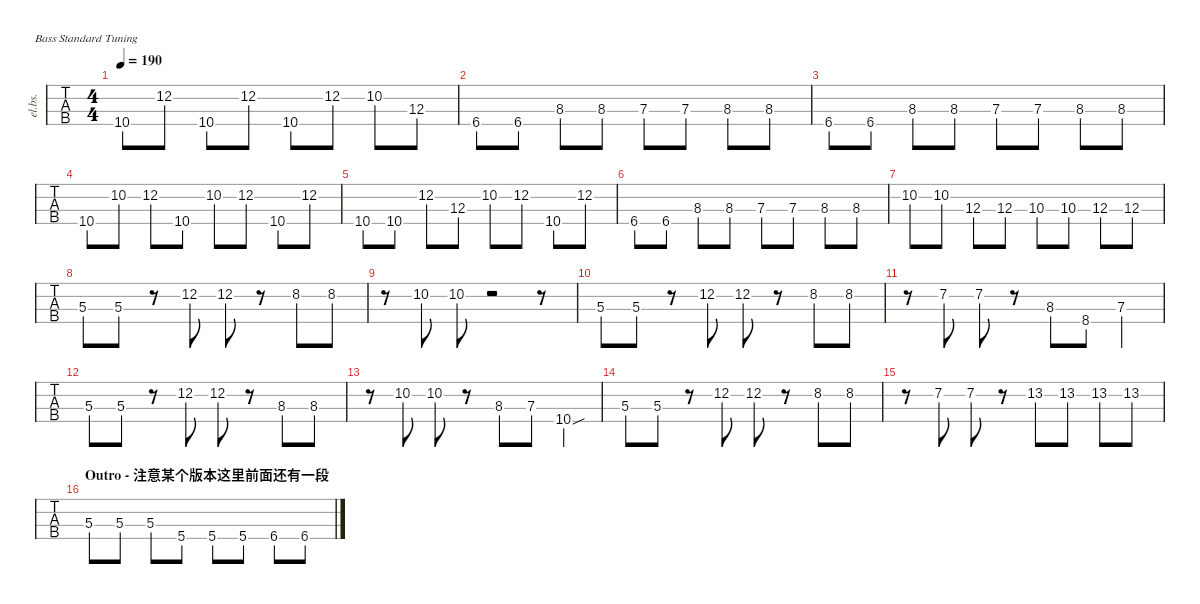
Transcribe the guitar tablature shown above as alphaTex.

\defaultSystemsLayout 4
\hideDynamics
\bracketExtendMode nobrackets
\track ("山田リョウ" "el.bs.") {solo instrument electricbassfinger}
\staff {tabs}
\tuning (G2 D2 A1 E1)
\ts (4 4)
\tempo 190
\clef f4
\ks c
10.4.8{dy mf} 12.2.8 10.4.8 12.2.8 10.4.8 12.2.8 10.2.8 12.3.8 |
6.4{acc #}.8 6.4{acc #}.8 8.3.8 8.3.8 7.3.8 7.3.8 8.3.8 8.3.8 |
6.4{acc #}.8 6.4{acc #}.8 8.3.8 8.3.8 7.3.8 7.3.8 8.3.8 8.3.8 |
10.4.8 10.2.8 12.2.8 10.4.8 10.2.8 12.2.8 10.4.8 12.2.8 |
10.4.8 10.4.8 12.2.8 12.3.8 10.2.8 12.2.8 10.4.8 12.2.8 |
6.4{acc #}.8 6.4{acc #}.8 8.3.8 8.3.8 7.3.8 7.3.8 8.3.8 8.3.8 |
10.2.8 10.2.8 12.3.8 12.3.8 10.3.8 10.3.8 12.3.8 12.3.8 |
5.3.8 5.3.8 r.8 12.2.8 12.2.8 r.8 8.2{acc #}.8 8.2{acc #}.8 |
r.8 10.2.8 10.2.8 r.2 r.8 |
5.3.8 5.3.8 r.8 12.2.8 12.2.8 r.8 8.2{acc #}.8 8.2{acc #}.8 |
r.8 7.2.8 7.2.8 r.8 8.3.8 8.4.8 7.3.4 |
5.3.8 5.3.8 r.8 12.2.8 12.2.8 r.8 8.3.8 8.3.8 |
r.8 10.2.8 10.2.8 r.8 8.3.8 7.3.8 10.4{sou}.4 |
5.3.8 5.3.8 r.8 12.2.8 12.2.8 r.8 8.2{acc #}.8 8.2{acc #}.8 |
r.8 7.2.8 7.2.8 r.8 13.2{acc #}.8 13.2{acc #}.8 13.2{acc #}.8 13.2{acc #}.8 |
\section ("" "Outro - 注意某个版本这里前面还有一段")
5.3.8 5.3.8 5.3.8 5.4.8 5.4.8 5.4.8 6.4{acc #}.8 6.4{acc #}.8
